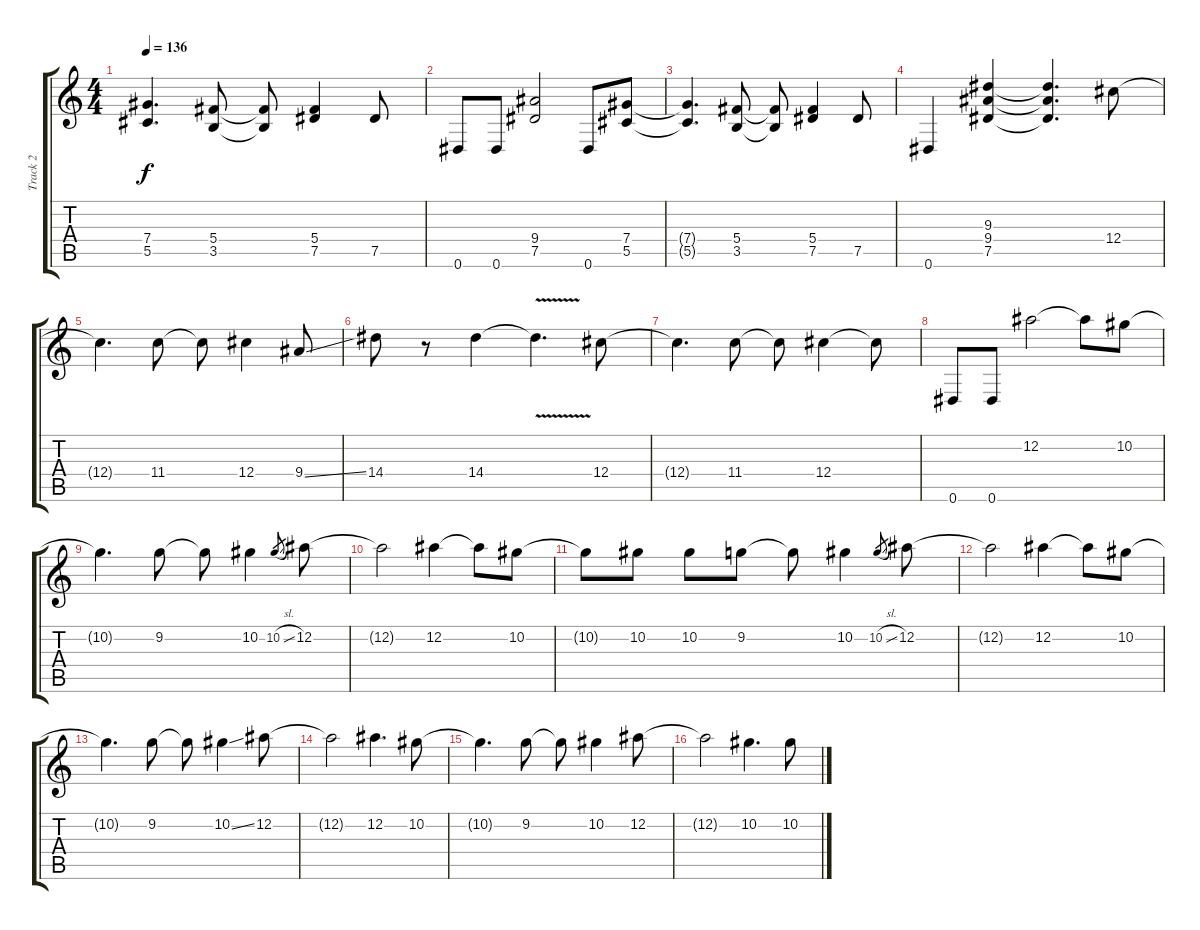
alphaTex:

\track ("Track 2" "Track 2") {instrument overdrivenguitar}
\staff {score tabs}
\tuning (Eb4 Bb3 Gb3 Db3 Ab2 Eb2) {hide}
\ts (4 4)
\tempo 136
\clef g2
\ks c
(7.4{t} 5.5{t}).4{d dy f} (5.4 3.5).8 (5.4{t} 3.5{t}).8 (5.4 7.5).4 7.5.8 |
0.6.8 0.6.8 (9.4 7.5).2 0.6.8 (7.4 5.5).8 |
(7.4{t} 5.5{t}).4{d} (5.4 3.5).8 (5.4{t} 3.5{t}).8 (5.4 7.5).4 7.5.8 |
0.6.4 (9.3 9.4 7.5).4 (9.3{t} 9.4{t} 7.5{t}).4{d} 12.4.8 |
12.4{t}.4{d} 11.4.8 11.4{t}.8 12.4.4 9.4{ss}.8 |
14.4.8 r.8 14.4.4 14.4{v t}.4{d} 12.4.8 |
12.4{t}.4{d} 11.4.8 11.4{t}.8 12.4.4 12.4{t}.8 |
0.6.8 0.6.8 12.2.2 12.2{t}.8 10.2.8 |
10.2{t}.4{d} 9.2.8 9.2{t}.8 10.2.4 10.2{sl}.8{gr} 12.2.8 |
12.2{t}.2 12.2.4 12.2{t}.8 10.2.8 |
10.2{t}.8 10.2.8 10.2.8 9.2.8 9.2{t}.8 10.2.4 10.2{sl}.8{gr} 12.2.8 |
12.2{t}.2 12.2.4 12.2{t}.8 10.2.8 |
10.2{t}.4{d} 9.2.8 9.2{t}.8 10.2{ss}.4 12.2.8 |
12.2{t}.2 12.2.4{d} 10.2.8 |
10.2{t}.4{d} 9.2.8 9.2{t}.8 10.2.4 12.2.8 |
12.2{t}.2 10.2.4{d} 10.2.8
